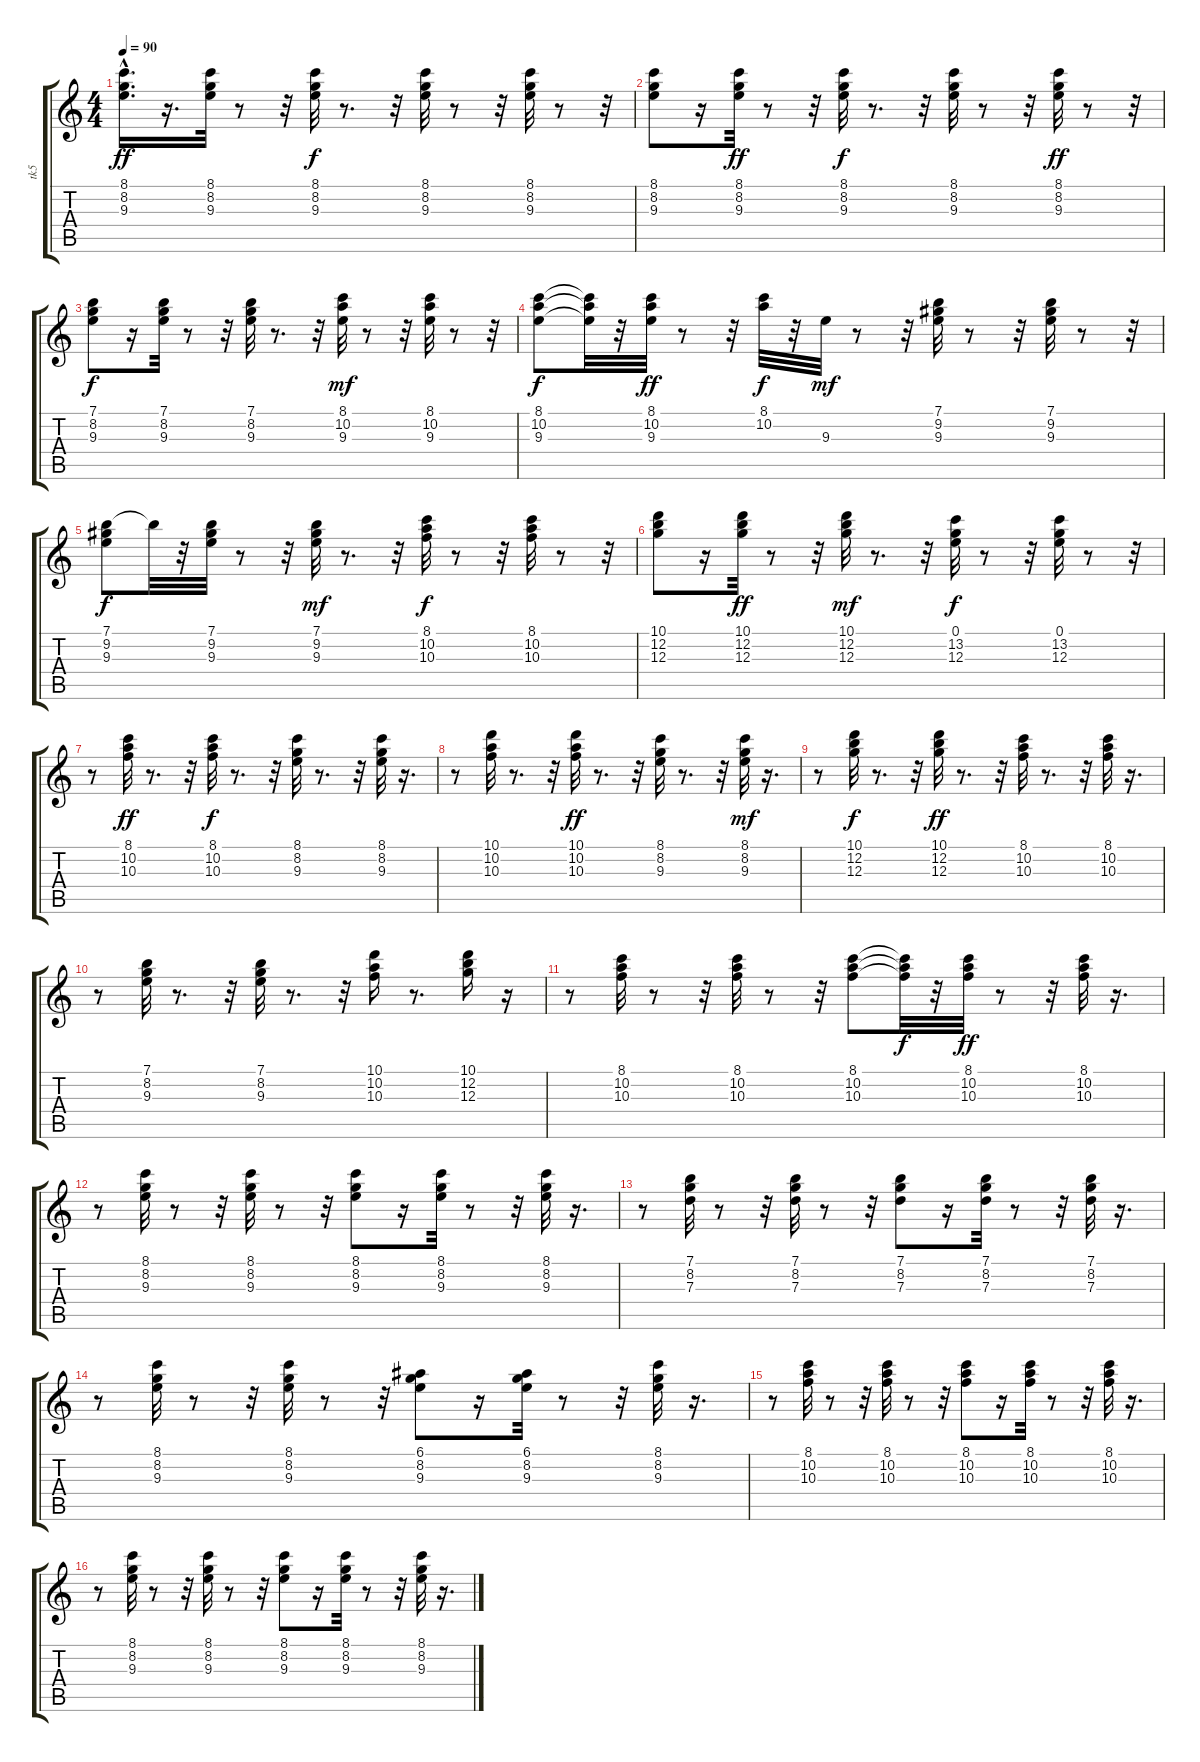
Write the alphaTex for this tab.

\track ("tk5" "tk5") {instrument acousticguitarsteel}
\staff {score tabs}
\tuning (E4 B3 G3 D3 A2 E2) {hide}
\ts (4 4)
\tempo 90
\clef g2
\ks c
(8.1{hac} 8.2{hac} 9.3{hac}).16{d dy ff} r.16{d} (8.1 8.2 9.3).32 r.8 r.32 (8.1 8.2 9.3).32{dy f} r.8{d} r.32 (8.1 8.2 9.3).32 r.8 r.32 (8.1 8.2 9.3).32 r.8 r.32 |
(8.1 8.2 9.3).8 r.16 (8.1 8.2 9.3).32{dy ff} r.8 r.32 (8.1 8.2 9.3).32{dy f} r.8{d} r.32 (8.1 8.2 9.3).32 r.8 r.32 (8.1 8.2 9.3).32{dy ff} r.8 r.32 |
(7.1 8.2 9.3).8{dy f} r.16 (7.1 8.2 9.3).32 r.8 r.32 (7.1 8.2 9.3).32 r.8{d} r.32 (8.1 10.2 9.3).32{dy mf} r.8 r.32 (8.1 10.2 9.3).32 r.8 r.32 |
(8.1 10.2 9.3).8{dy f} (8.1{t} 10.2{t} 9.3{t}).32 r.32 (8.1 10.2 9.3).32{dy ff} r.8 r.32 (8.1 10.2).32{dy f} r.32 9.3.32{dy mf} r.8 r.32 (7.1 9.2 9.3).32 r.8 r.32 (7.1 9.2 9.3).32 r.8 r.32 |
(7.1 9.2 9.3).8{dy f} 7.1{t}.32 r.32 (7.1 9.2 9.3).32 r.8 r.32 (7.1 9.2 9.3).32{dy mf} r.8{d} r.32 (8.1 10.2 10.3).32{dy f} r.8 r.32 (8.1 10.2 10.3).32 r.8 r.32 |
(10.1 12.2 12.3).8 r.16 (10.1 12.2 12.3).32{dy ff} r.8 r.32 (10.1 12.2 12.3).32{dy mf} r.8{d} r.32 (0.1 13.2 12.3).32{dy f} r.8 r.32 (0.1 13.2 12.3).32 r.8 r.32 |
r.8 (8.1 10.2 10.3).32{dy ff} r.8{d} r.32 (8.1 10.2 10.3).32{dy f} r.8{d} r.32 (8.1 8.2 9.3).32 r.8{d} r.32 (8.1 8.2 9.3).32 r.16{d} |
r.8 (10.1 10.2 10.3).32 r.8{d} r.32 (10.1 10.2 10.3).32{dy ff} r.8{d} r.32 (8.1 8.2 9.3).32 r.8{d} r.32 (8.1 8.2 9.3).32{dy mf} r.16{d} |
r.8 (10.1 12.2 12.3).32{dy f} r.8{d} r.32 (10.1 12.2 12.3).32{dy ff} r.8{d} r.32 (8.1 10.2 10.3).32 r.8{d} r.32 (8.1 10.2 10.3).32 r.16{d} |
r.8 (7.1 8.2 9.3).32 r.8{d} r.32 (7.1 8.2 9.3).32 r.8{d} r.32 (10.1 10.2 10.3).16 r.8{d} (10.1 12.2 12.3).16 r.16 |
r.8 (8.1 10.2 10.3).32 r.8 r.32 (8.1 10.2 10.3).32 r.8 r.32 (8.1 10.2 10.3).8 (8.1{t} 10.2{t} 10.3{t}).32{dy f} r.32 (8.1 10.2 10.3).32{dy ff} r.8 r.32 (8.1 10.2 10.3).32 r.16{d} |
r.8 (8.1 8.2 9.3).32 r.8 r.32 (8.1 8.2 9.3).32 r.8 r.32 (8.1 8.2 9.3).8 r.16 (8.1 8.2 9.3).32 r.8 r.32 (8.1 8.2 9.3).32 r.16{d} |
r.8 (7.1 8.2 7.3).32 r.8 r.32 (7.1 8.2 7.3).32 r.8 r.32 (7.1 8.2 7.3).8 r.16 (7.1 8.2 7.3).32 r.8 r.32 (7.1 8.2 7.3).32 r.16{d} |
r.8 (8.1 8.2 9.3).32 r.8 r.32 (8.1 8.2 9.3).32 r.8 r.32 (6.1 8.2 9.3).8 r.16 (6.1 8.2 9.3).32 r.8 r.32 (8.1 8.2 9.3).32 r.16{d} |
r.8 (8.1 10.2 10.3).32 r.8 r.32 (8.1 10.2 10.3).32 r.8 r.32 (8.1 10.2 10.3).8 r.16 (8.1 10.2 10.3).32 r.8 r.32 (8.1 10.2 10.3).32 r.16{d} |
r.8 (8.1 8.2 9.3).32 r.8 r.32 (8.1 8.2 9.3).32 r.8 r.32 (8.1 8.2 9.3).8 r.16 (8.1 8.2 9.3).32 r.8 r.32 (8.1 8.2 9.3).32 r.16{d}
